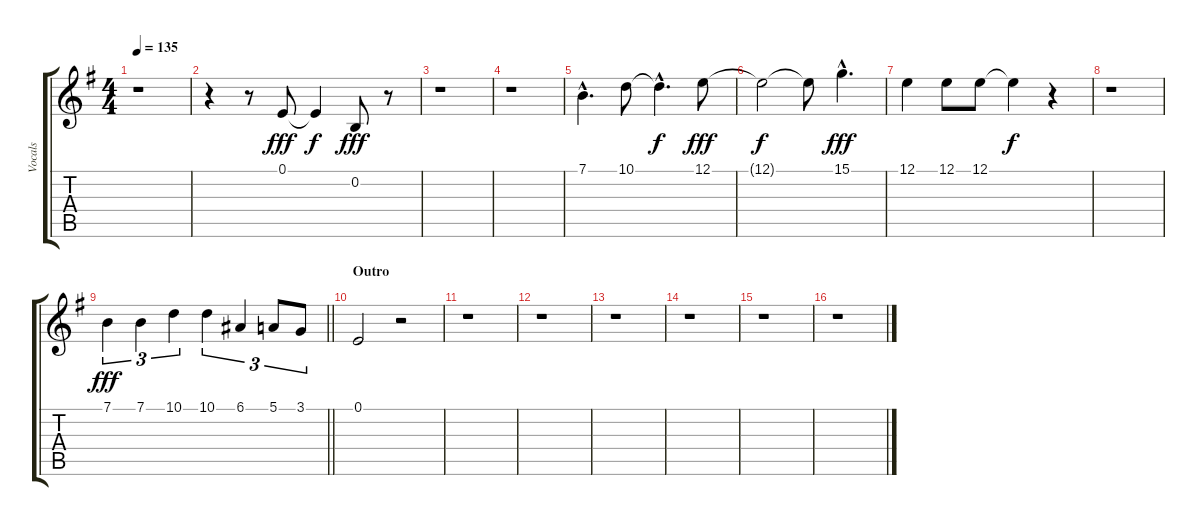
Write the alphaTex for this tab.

\track ("Vocals" "Vocals") {instrument lead6voice}
\staff {score tabs}
\tuning (E4 B3 G3 D3 A2 E2) {hide}
\ts (4 4)
\tempo 135
\clef g2
\ks g
r.1{dy f} |
r.4 r.8 0.1.8{dy fff} 0.1{t}.4{dy f} 0.2.8{dy fff} r.8 |
r.1 |
r.1 |
7.1{hac}.4{d} 10.1.8 10.1{hac t}.4{d dy f} 12.1.8{dy fff} |
12.1{t}.2{dy f} 12.1{t}.8 15.1{hac}.4{d dy fff} |
12.1.4 12.1.8 12.1.8 12.1{t}.4{dy f} r.4 |
r.1 |
\barLineRight lightlight
7.1.4{tu (3 2) dy fff} 7.1.4{tu (3 2)} 10.1.4{tu (3 2)} 10.1.4{tu (3 2)} 6.1.4{tu (3 2)} 5.1.8{tu (3 2)} 3.1.8{tu (3 2)} |
\section ("" "Outro")
0.1.2 r.2 |
r.1 |
r.1 |
r.1 |
r.1 |
r.1 |
r.1
